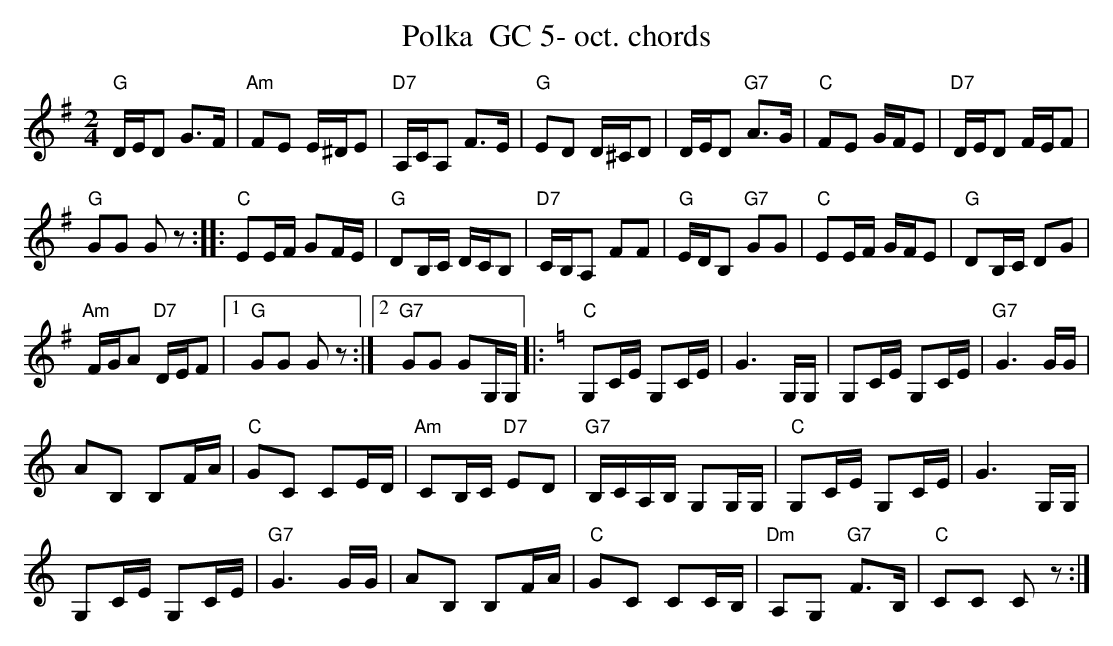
X:1
T:Polka  GC 5- oct. chords
M:2/4
L:1/16
K:Gmaj%%MIDI gchordon
"G"DED2 G3F | "Am"F2E2 E^DE2 | "D7"A,CA,2 F3E | "G"E2D2 D^CD2 | DED2 "G7"A3G | "C"F2E2 GFE2 | "D7"DED2 FEF2 |
"G"G2G2 G2z2 :: "C"E2EF G2FE | "G"D2B,C DCB,2 | "D7"CB,A,2 F2F2 | "G"EDB,2 "G7"G2G2 | "C"E2EF GFE2 | "G"D2B,C D2G2 |
"Am"FGA2 "D7"DEF2 |1 "G"G2G2 G2z2 :|2 "G7"G2G2 G2G,G, |: [K:Cmaj] "C"G,2CE G,2CE | G6G,G, | G,2CE G,2CE | "G7"G6GG |
A2B,2 B,2FA | "C"G2C2 C2ED | "Am"C2B,C "D7"E2D2 | "G7"B,CA,B, G,2G,G, | "C"G,2CE G,2CE | G6G,G, |
G,2CE G,2CE | "G7"G6GG | A2B,2 B,2FA | "C"G2C2 C2CB, | "Dm"A,2G,2 "G7"F3B, | "C"C2C2 C2z2 :|
